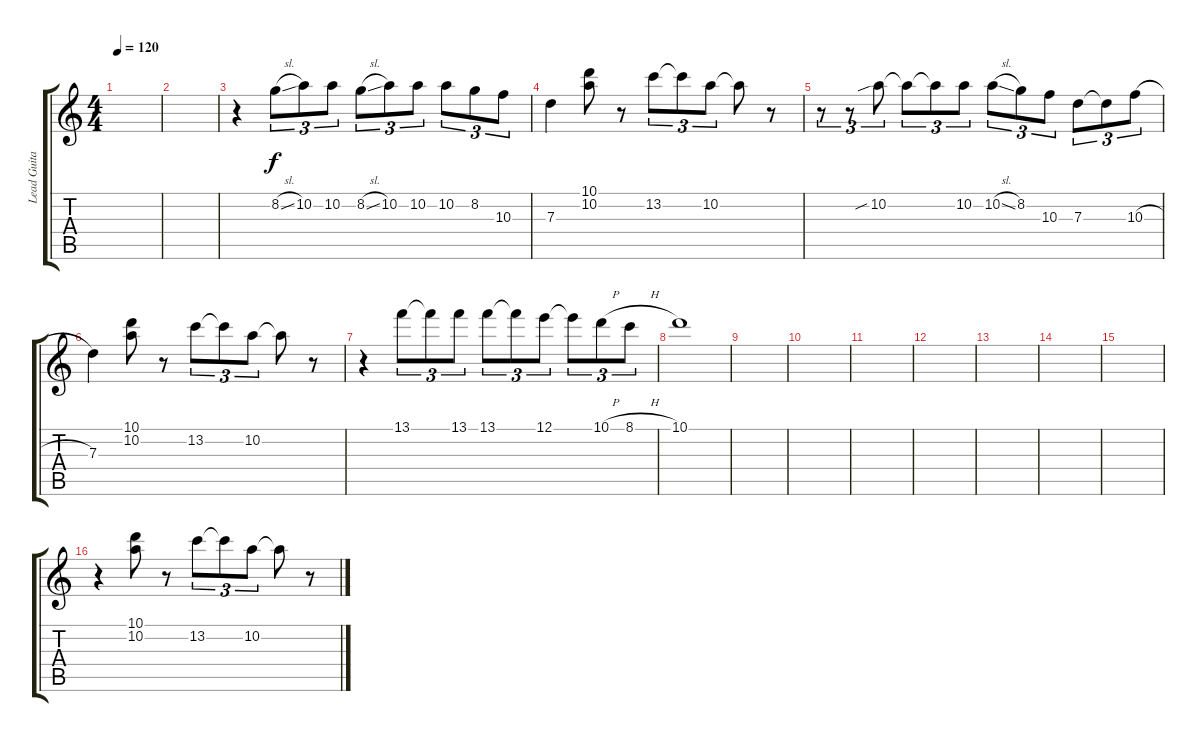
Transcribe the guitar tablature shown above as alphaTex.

\track ("Lead Guitar" "Lead Guita") {instrument overdrivenguitar}
\staff {score tabs}
\tuning (E4 B3 G3 D3 A2 E2) {hide}
\ts (4 4)
\tempo 120
\clef g2
\ks c
|
|
r.4 8.2{sl}.8{tu (3 2)} 10.2.8{tu (3 2)} 10.2.8{tu (3 2)} 8.2{sl}.8{tu (3 2)} 10.2.8{tu (3 2)} 10.2.8{tu (3 2)} 10.2.8{tu (3 2)} 8.2.8{tu (3 2)} 10.3.8{tu (3 2)} |
7.3.4 (10.1 10.2).8 r.8 13.2.8{tu (3 2)} 13.2{t}.8{tu (3 2)} 10.2.8{tu (3 2)} 10.2{t}.8 r.8 |
r.8{tu (3 2)} r.8{tu (3 2)} 10.2{sib}.8{tu (3 2)} 10.2{t}.8{tu (3 2)} 10.2{t}.8{tu (3 2)} 10.2.8{tu (3 2)} 10.2{sl}.8{tu (3 2)} 8.2.8{tu (3 2)} 10.3.8{tu (3 2)} 7.3.8{tu (3 2)} 7.3{t}.8{tu (3 2)} 10.3{h}.8{tu (3 2)} |
7.3.4 (10.1 10.2).8 r.8 13.2.8{tu (3 2)} 13.2{t}.8{tu (3 2)} 10.2.8{tu (3 2)} 10.2{t}.8 r.8 |
r.4 13.1.8{tu (3 2)} 13.1{t}.8{tu (3 2)} 13.1.8{tu (3 2)} 13.1.8{tu (3 2)} 13.1{t}.8{tu (3 2)} 12.1.8{tu (3 2)} 12.1{t}.8{tu (3 2)} 10.1{h}.8{tu (3 2)} 8.1{h}.8{tu (3 2)} |
10.1.1 |
|
|
|
|
|
|
|
r.4 (10.1 10.2).8 r.8 13.2.8{tu (3 2)} 13.2{t}.8{tu (3 2)} 10.2.8{tu (3 2)} 10.2{t}.8 r.8
